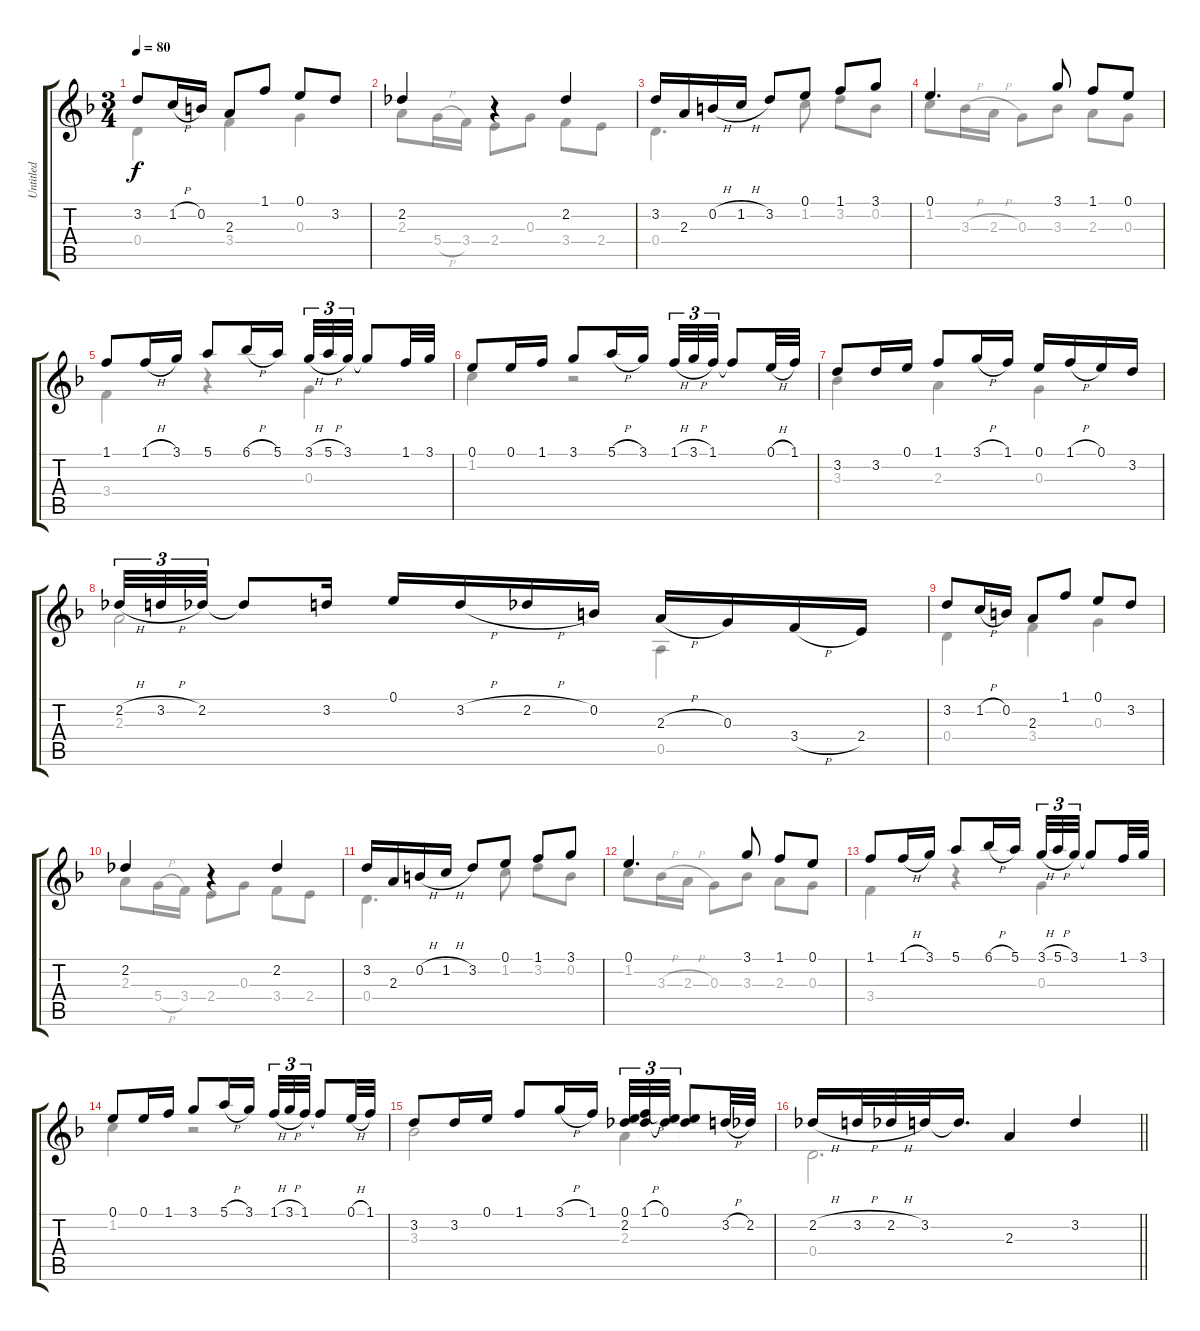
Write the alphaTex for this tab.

\track ("Untitled" "Untitled") {instrument acousticguitarnylon}
\staff {score tabs}
\tuning (E4 B3 G3 D3 A2 E2) {hide}
\voice
\ts (3 4)
\tempo 80
\clef g2
\ks f
3.2.8{dy f} 1.2{h}.16 0.2.16 2.3.8 1.1.8 0.1.8 3.2.8 |
2.2.4 r.4 2.2.4 |
3.2.16 2.3.16 0.2{h}.16 1.2{h}.16 3.2.8 0.1.8 1.1.8 3.1.8 |
0.1.4{d} 3.1.8 1.1.8 0.1.8 |
1.1.8 1.1{h}.16 3.1.16 5.1.8 6.1{h}.16 5.1.16 3.1{h}.32{tu (3 2)} 5.1{h}.32{tu (3 2)} 3.1.32{tu (3 2)} 3.1{t}.8 1.1.32 3.1.32 |
0.1.8 0.1.16 1.1.16 3.1.8 5.1{h}.16 3.1.16 1.1{h}.32{tu (3 2)} 3.1{h}.32{tu (3 2)} 1.1.32{tu (3 2)} 1.1{t}.8 0.1{h}.32 1.1.32 |
3.2.8 3.2.16 0.1.16 1.1.8 3.1{h}.16 1.1.16 0.1.16 1.1{h}.16 0.1.16 3.2.16 |
2.2{h}.32{tu (3 2)} 3.2{h}.32{tu (3 2)} 2.2.32{tu (3 2)} 2.2{t}.8 3.2.16 0.1.16 3.2{h}.16 2.2{h}.16 0.2.16 2.3{h}.16 0.3.16 3.4{h}.16 2.4.16 |
3.2.8 1.2{h}.16 0.2.16 2.3.8 1.1.8 0.1.8 3.2.8 |
2.2.4 r.4 2.2.4 |
3.2.16 2.3.16 0.2{h}.16 1.2{h}.16 3.2.8 0.1.8 1.1.8 3.1.8 |
0.1.4{d} 3.1.8 1.1.8 0.1.8 |
1.1.8 1.1{h}.16 3.1.16 5.1.8 6.1{h}.16 5.1.16 3.1{h}.32{tu (3 2)} 5.1{h}.32{tu (3 2)} 3.1.32{tu (3 2)} 3.1{t}.8 1.1.32 3.1.32 |
0.1.8 0.1.16 1.1.16 3.1.8 5.1{h}.16 3.1.16 1.1{h}.32{tu (3 2)} 3.1{h}.32{tu (3 2)} 1.1.32{tu (3 2)} 1.1{t}.8 0.1{h}.32 1.1.32 |
3.2.8 3.2.16 0.1.16 1.1.8 3.1{h}.16 1.1.16 (0.1 2.2).32{tu (3 2)} (1.1{h} 2.2{t}).32{tu (3 2)} (0.1 2.2{t}).32{tu (3 2)} (0.1{t} 2.2{t}).8 3.2{h}.32 2.2.32 |
\barLineRight lightlight
2.2{h}.16 3.2{h}.32 2.2{h}.32 3.2.32 3.2{t}.16{d} 2.3.4 3.2.4
\voice
\clef g2
\ottava regular
\simile none
\ks f
0.4.4{dy f} 3.4.4 0.3.4 |
2.3.8 5.4{h}.16 3.4.16 2.4.8 0.3.8 3.4.8 2.4.8 |
0.4.4{d} 1.2.8 3.2.8 0.2.8 |
1.2.8 3.3{h}.16 2.3{h}.16 0.3.8 3.3.8 2.3.8 0.3.8 |
3.4.4 r.4 0.3.4 |
1.2.4 r.2 |
3.3.4 2.3.4 0.3.4 |
2.3.2 0.5.4 |
0.4.4 3.4.4 0.3.4 |
2.3.8 5.4{h}.16 3.4.16 2.4.8 0.3.8 3.4.8 2.4.8 |
0.4.4{d} 1.2.8 3.2.8 0.2.8 |
1.2.8 3.3{h}.16 2.3{h}.16 0.3.8 3.3.8 2.3.8 0.3.8 |
3.4.4 r.4 0.3.4 |
1.2.4 r.2 |
3.3.2 2.3.4 |
\barLineRight lightlight
0.4.2{d}
